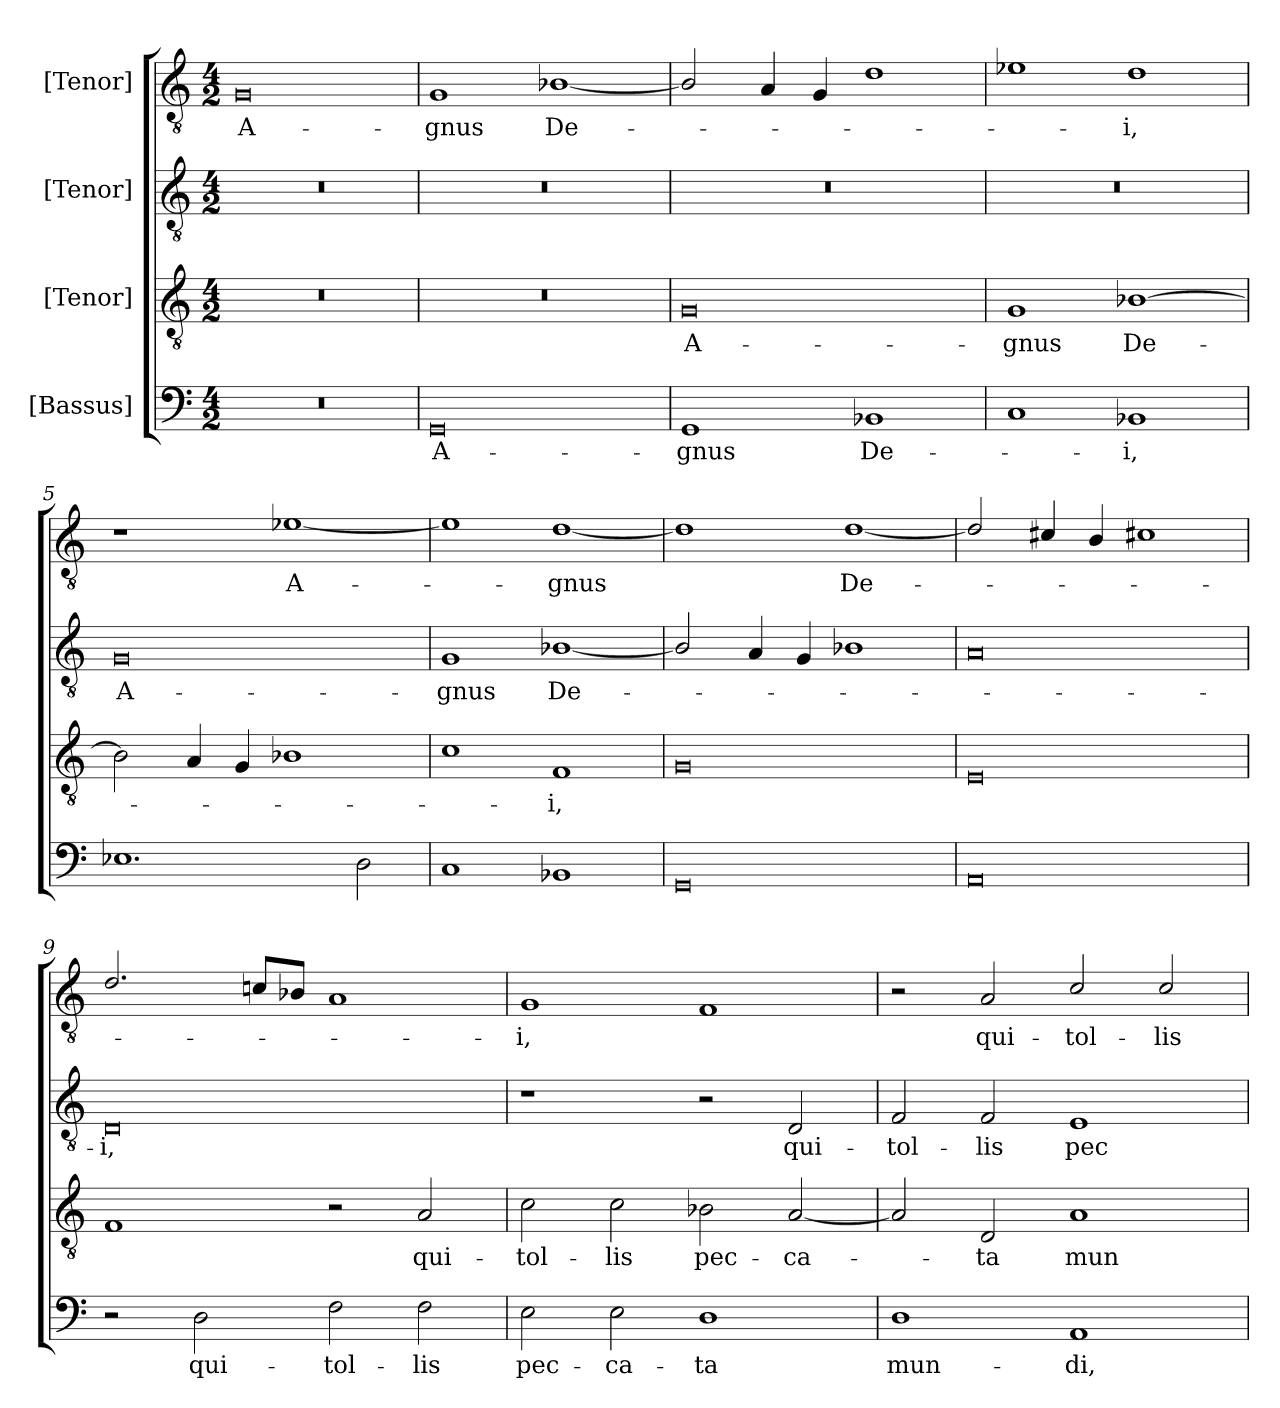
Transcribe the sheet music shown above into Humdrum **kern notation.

**kern	**text	**kern	**text	**kern	**text	**kern	**text
*part4	*part4	*part3	*part3	*part2	*part2	*part1	*part1
*staff4	*staff4	*staff3	*staff3	*staff2	*staff2	*staff1	*staff1
*I"[Bassus]	*	*I"[Tenor]	*	*I"[Tenor]	*	*I"[Tenor]	*
*clefF4	*	*clefGv2	*	*clefGv2	*	*clefGv2	*
*k[]	*	*k[]	*	*k[]	*	*k[]	*
*M4/2	*	*M4/2	*	*M4/2	*	*M4/2	*
=1	=1	=1	=1	=1	=1	=1	=1
0r	.	0r	.	0r	.	0G/	A-
=2	=2	=2	=2	=2	=2	=2	=2
0GG/	A-	0r	.	0r	.	1G/	-gnus
.	.	.	.	.	.	[1B-X/	De-
=3	=3	=3	=3	=3	=3	=3	=3
1GG/	-gnus	0G/	A-	0r	.	2B-/]	.
.	.	.	.	.	.	4A/	.
.	.	.	.	.	.	4G/	.
1BB-X/	De-	.	.	.	.	1d/	.
=4	=4	=4	=4	=4	=4	=4	=4
1C/	.	1G/	-gnus	0r	.	1e-X/	.
1BB-X/	-i,	[1B-X\	De-	.	.	1d/	-i,
=5	=5	=5	=5	=5	=5	=5	=5
1.E-X\	.	2B-\]	.	0G/	A-	1r	.
.	.	4A/	.	.	.	.	.
.	.	4G/	.	.	.	.	.
.	.	1B-X\	.	.	.	[1e-X/	A-
2D\	.	.	.	.	.	.	.
=6	=6	=6	=6	=6	=6	=6	=6
1C/	.	1c\	.	1G/	-gnus	1e-/]	.
1BB-X/	.	1F/	-i,	[1B-X/	De-	[1d/	-gnus
=7	=7	=7	=7	=7	=7	=7	=7
0GG/	.	0G/	.	2B-/]	.	1d/]	.
.	.	.	.	4A/	.	.	.
.	.	.	.	4G/	.	.	.
.	.	.	.	1B-X/	.	[1d/	De-
=8	=8	=8	=8	=8	=8	=8	=8
0AA/	.	0E/	.	0A/	.	2d/]	.
.	.	.	.	.	.	4c#X/	.
.	.	.	.	.	.	4B/	.
.	.	.	.	.	.	1c#X/	.
=9	=9	=9	=9	=9	=9	=9	=9
2r	.	1F/	.	0D/	-i,	2.d/	.
2D\	qui-	.	.	.	.	.	.
.	.	.	.	.	.	8cn/L	.
.	.	.	.	.	.	8B-X/J	.
2F\	tol-	2r	.	.	.	1A/	.
2F\	-lis	2A/	qui-	.	.	.	.
=10	=10	=10	=10	=10	=10	=10	=10
2E\	pec-	2c\	tol-	1r	.	1G/	-i,
2E\	-ca-	2c\	-lis	.	.	.	.
1D\	-ta	2B-X\	pec-	2r	.	1F/	.
.	.	[2A/	-ca-	2D/	qui-	.	.
=11	=11	=11	=11	=11	=11	=11	=11
1D\	mun-	2A/]	.	2F/	tol-	2r	.
.	.	2D/	-ta	2F/	-lis	2A/	qui-
1AA/	-di,	1A/	mun-	1E/	pec-	2c/	tol-
.	.	.	.	.	.	2c/	-lis
=	=	=	=	=	=	=	=
*-	*-	*-	*-	*-	*-	*-	*-
